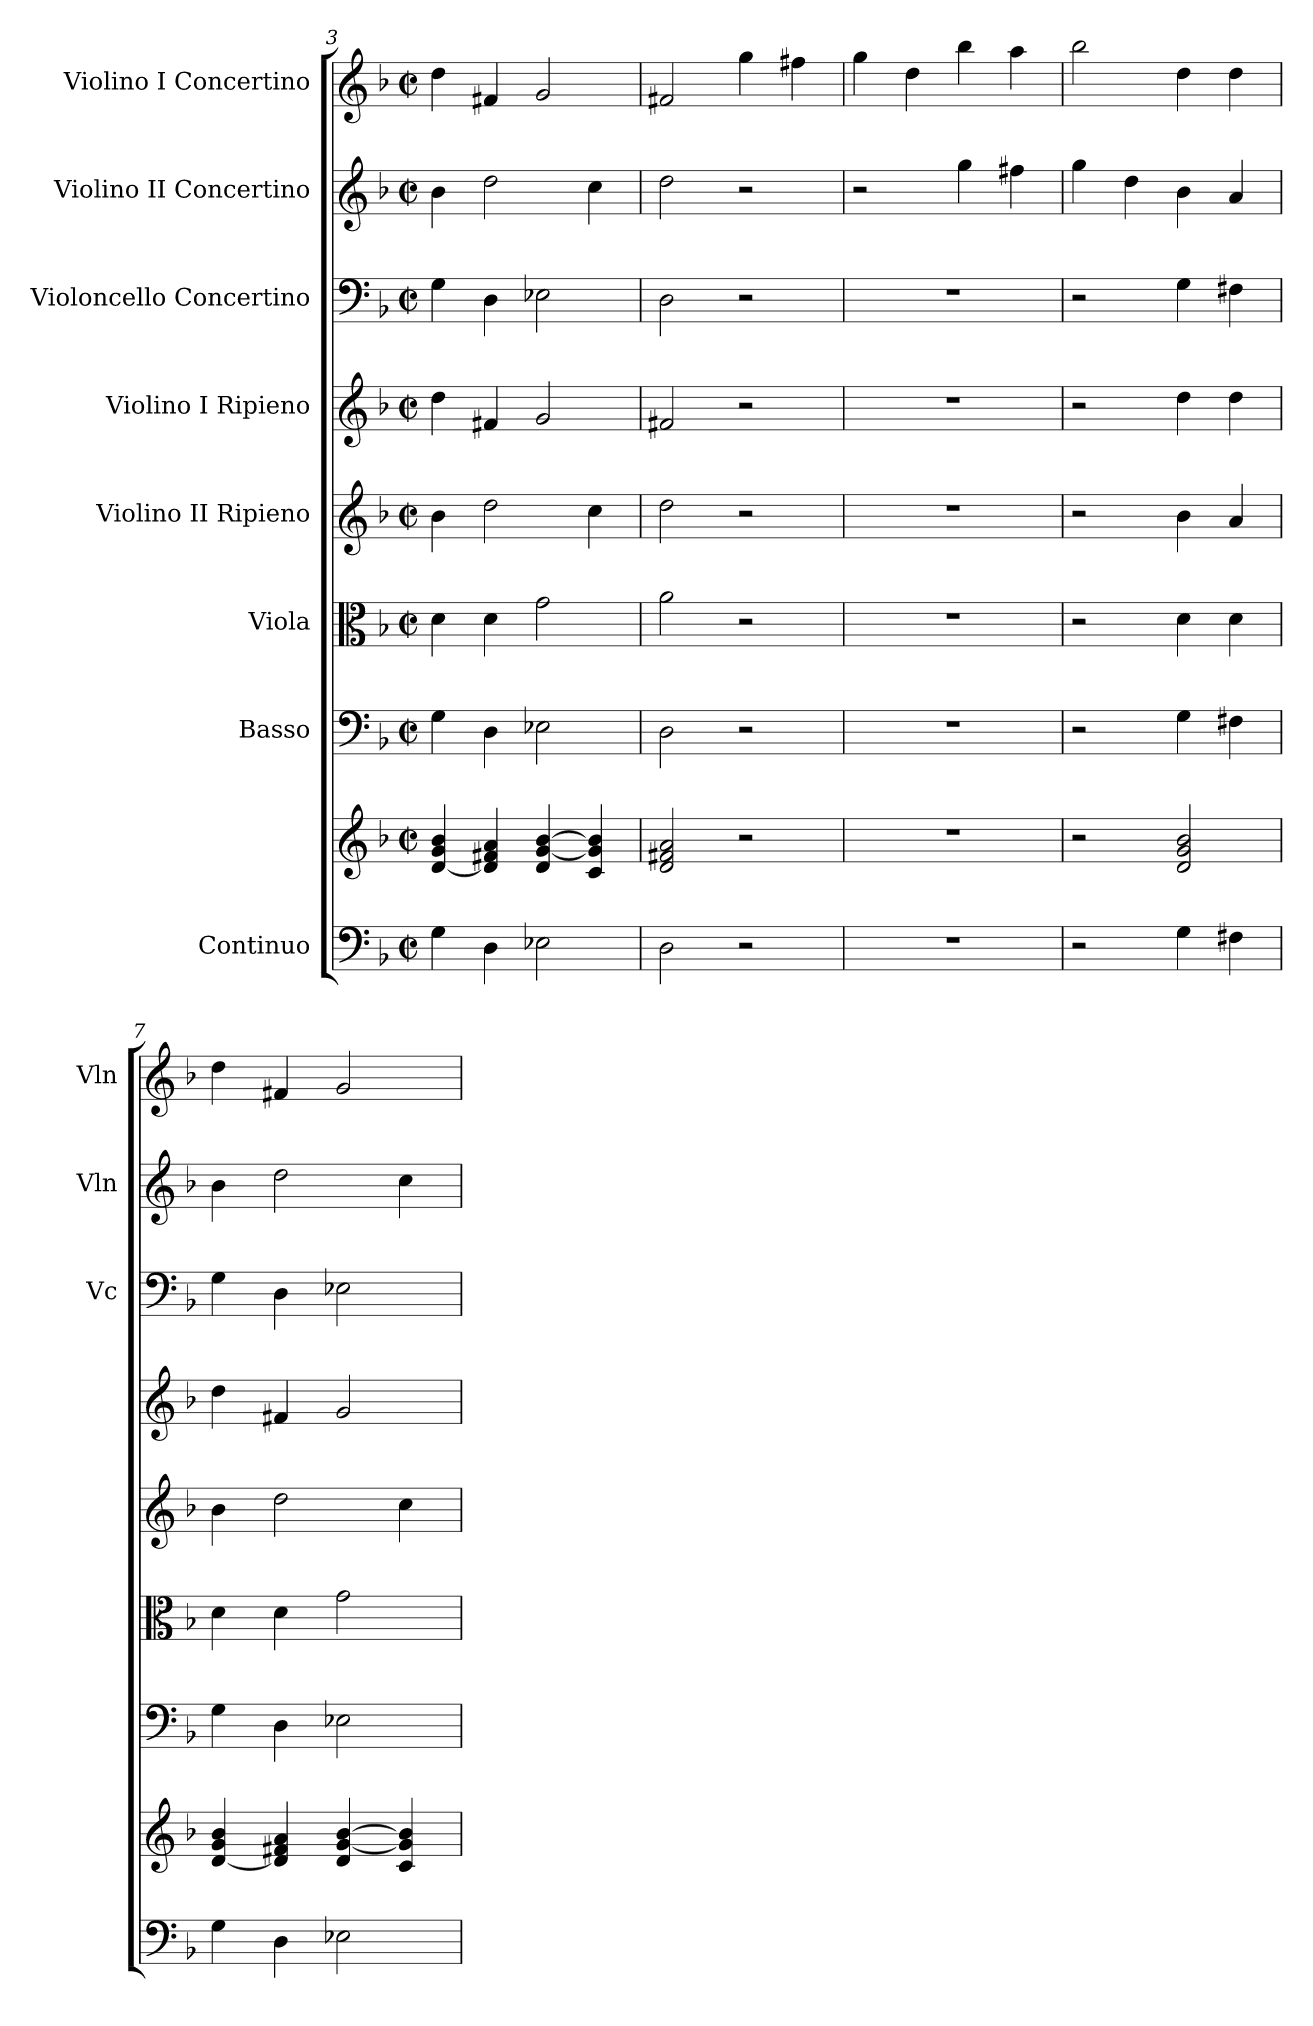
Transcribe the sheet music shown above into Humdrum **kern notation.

**kern	**kern	**kern	**kern	**kern	**kern	**kern	**kern	**kern
*part8	*part8	*part7	*part6	*part5	*part4	*part3	*part2	*part1
*staff9	*staff8	*staff7	*staff6	*staff5	*staff4	*staff3	*staff2	*staff1
*I"Continuo	*	*I"Basso	*I"Viola	*I"Violino II Ripieno	*I"Violino I Ripieno	*I"Violoncello Concertino	*I"Violino II Concertino	*I"Violino I Concertino
*	*	*	*	*	*	*I'Vc	*I'Vln	*I'Vln
*clefF4	*clefG2	*clefF4	*clefC3	*clefG2	*clefG2	*clefF4	*clefG2	*clefG2
*k[b-]	*k[b-]	*k[b-]	*k[b-]	*k[b-]	*k[b-]	*k[b-]	*k[b-]	*k[b-]
*M2/2	*M2/2	*M2/2	*M2/2	*M2/2	*M2/2	*M2/2	*M2/2	*M2/2
*met(c|)	*met(c|)	*met(c|)	*met(c|)	*met(c|)	*met(c|)	*met(c|)	*met(c|)	*met(c|)
=3	=3	=3	=3	=3	=3	=3	=3	=3
4G\	[4d/ 4g/ 4b-/	4G\	4d\	4b-\	4dd\	4G\	4b-\	4dd\
4D\	4d/] 4f#X/ 4a/	4D\	4d\	2dd\	4f#X/	4D\	2dd\	4f#X/
2E-X\	4d/ [4g/ [4b-/	2E-X\	2g\	.	2g/	2E-X\	.	2g/
.	4c/ 4g/] 4b-/]	.	.	4cc\	.	.	4cc\	.
=4	=4	=4	=4	=4	=4	=4	=4	=4
2D\	2d/ 2f#X/ 2a/	2D\	2a\	2dd\	2f#X/	2D\	2dd\	2f#X/
2r	2r	2r	2r	2r	2r	2r	2r	4gg\
.	.	.	.	.	.	.	.	4ff#X\
=5	=5	=5	=5	=5	=5	=5	=5	=5
1r	1r	1r	1r	1r	1r	1r	2r	4gg\
.	.	.	.	.	.	.	.	4dd\
.	.	.	.	.	.	.	4gg\	4bb-\
.	.	.	.	.	.	.	4ff#X\	4aa\
=6	=6	=6	=6	=6	=6	=6	=6	=6
2r	2r	2r	2r	2r	2r	2r	4gg\	2bb-\
.	.	.	.	.	.	.	4dd\	.
4G\	2d/ 2g/ 2b-/	4G\	4d\	4b-\	4dd\	4G\	4b-\	4dd\
4F#X\	.	4F#X\	4d\	4a/	4dd\	4F#X\	4a/	4dd\
=7	=7	=7	=7	=7	=7	=7	=7	=7
4G\	[4d/ 4g/ 4b-/	4G\	4d\	4b-\	4dd\	4G\	4b-\	4dd\
4D\	4d/] 4f#X/ 4a/	4D\	4d\	2dd\	4f#X/	4D\	2dd\	4f#X/
2E-X\	4d/ [4g/ [4b-/	2E-X\	2g\	.	2g/	2E-X\	.	2g/
.	4c/ 4g/] 4b-/]	.	.	4cc\	.	.	4cc\	.
=	=	=	=	=	=	=	=	=
*-	*-	*-	*-	*-	*-	*-	*-	*-
